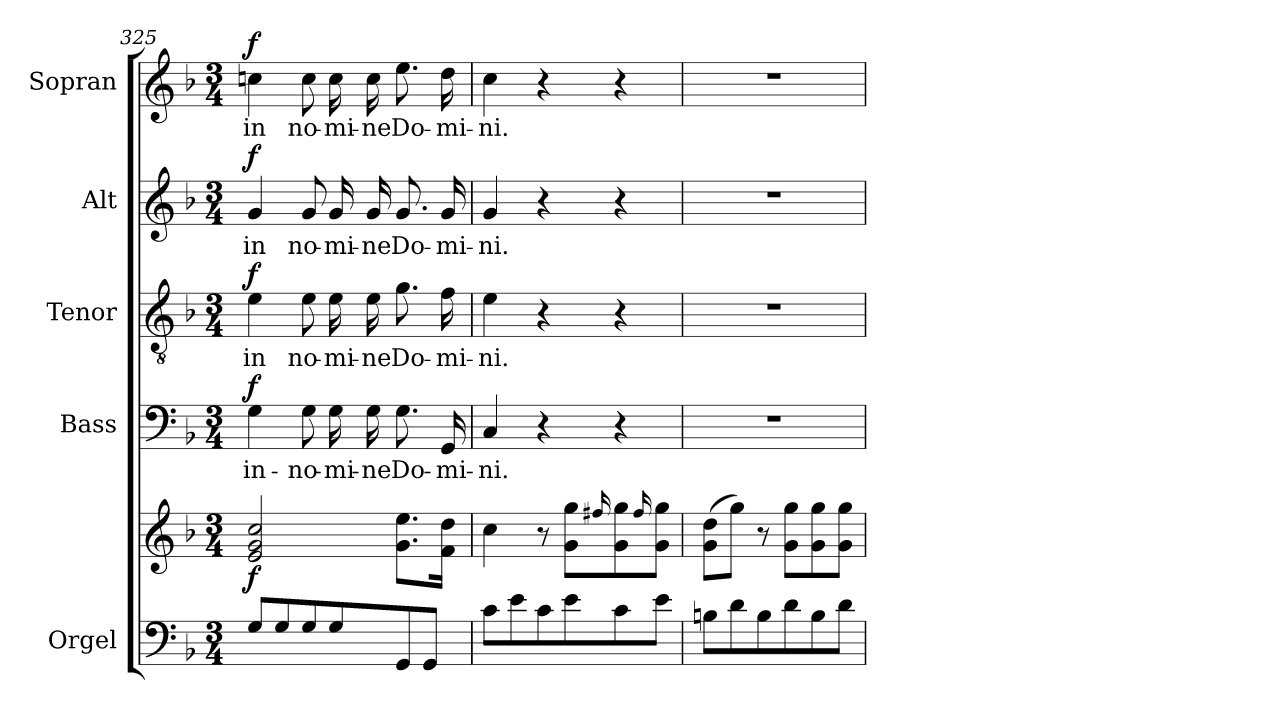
**kern	**kern	**dynam	**kern	**text	**dynam	**kern	**text	**dynam	**kern	**text	**dynam	**kern	**text	**dynam
*part5	*part5	*part5	*part4	*part4	*part4	*part3	*part3	*part3	*part2	*part2	*part2	*part1	*part1	*part1
*staff6	*staff5	*staff5/6	*staff4	*staff4	*staff4	*staff3	*staff3	*staff3	*staff2	*staff2	*staff2	*staff1	*staff1	*staff1
*I"Orgel	*	*	*I"Bass	*	*	*I"Tenor	*	*	*I"Alt	*	*	*I"Sopran	*	*
*I'Org.	*	*	*I'B.	*	*	*I'T.	*	*	*I'A.	*	*	*I'S.	*	*
!!LO:LB:g=z
*clefF4	*clefG2	*	*clefF4	*	*	*clefGv2	*	*	*clefG2	*	*	*clefG2	*	*
*k[b-]	*k[b-]	*	*k[b-]	*	*	*k[b-]	*	*	*k[b-]	*	*	*k[b-]	*	*
*F:	*F:	*	*F:	*	*	*F:	*	*	*F:	*	*	*F:	*	*
*M3/4	*M3/4	*	*M3/4	*	*	*M3/4	*	*	*M3/4	*	*	*M3/4	*	*
=325	=325	=325	=325	=325	=325	=325	=325	=325	=325	=325	=325	=325	=325	=325
!	!	!LO:DY:b	!	!LO:LY:b	!LO:DY:a	!	!LO:LY:b	!LO:DY:a	!	!LO:LY:b	!LO:DY:a	!	!LO:LY:b	!LO:DY:a
8G/L	2e/ 2g/ 2cc/	f	4G\	in-	f	4e\	in	f	4g/	in	f	4ccn\	in	f
8G/	.	.	.	.	.	.	.	.	.	.	.	.	.	.
!	!	!	!	!LO:LY:b	!	!	!LO:LY:b	!	!	!LO:LY:b	!	!	!LO:LY:b	!
8G/	.	.	8G\	-no-	.	8e\	no-	.	8g/	no-	.	8cc\	no-	.
!	!	!	!	!LO:LY:b	!	!	!LO:LY:b	!	!	!LO:LY:b	!	!	!LO:LY:b	!
8G/	.	.	16G\	-mi-	.	16e\	-mi-	.	16g/	-mi-	.	16cc\	-mi-	.
!	!	!	!	!LO:LY:b	!	!	!LO:LY:b	!	!	!LO:LY:b	!	!	!LO:LY:b	!
.	.	.	16G\	-ne	.	16e\	-ne	.	16g/	-ne	.	16cc\	-ne	.
!	!	!	!	!LO:LY:b	!	!	!LO:LY:b	!	!	!LO:LY:b	!	!	!LO:LY:b	!
8GG/	8.g\ 8.ee\L	.	8.G\	Do-	.	8.g\	Do-	.	8.g/	Do-	.	8.ee\	Do-	.
8GG/J	.	.	.	.	.	.	.	.	.	.	.	.	.	.
!	!	!	!	!LO:LY:b	!	!	!LO:LY:b	!	!	!LO:LY:b	!	!	!LO:LY:b	!
.	16f\ 16dd\Jk	.	16GG/	-mi-	.	16f\	-mi-	.	16g/	-mi-	.	16dd\	-mi-	.
=326	=326	=326	=326	=326	=326	=326	=326	=326	=326	=326	=326	=326	=326	=326
!	!	!	!	!LO:LY:b	!	!	!LO:LY:b	!	!	!LO:LY:b	!	!	!LO:LY:b	!
8c\L	4cc\	.	4C/	-ni.	.	4e\	-ni.	.	4g/	-ni.	.	4cc\	-ni.	.
8e\	.	.	.	.	.	.	.	.	.	.	.	.	.	.
8c\	8r	.	4r	.	.	4r	.	.	4r	.	.	4r	.	.
8e\	8g\ 8gg\L	.	.	.	.	.	.	.	.	.	.	.	.	.
.	16qqff#X/	.	.	.	.	.	.	.	.	.	.	.	.	.
8c\	8g\ 8gg\	.	4r	.	.	4r	.	.	4r	.	.	4r	.	.
.	16qqff#/	.	.	.	.	.	.	.	.	.	.	.	.	.
8e\J	8g\ 8gg\J	.	.	.	.	.	.	.	.	.	.	.	.	.
=327	=327	=327	=327	=327	=327	=327	=327	=327	=327	=327	=327	=327	=327	=327
8Bn\L	(>8g\ 8dd\L	.	2.r	.	.	2.r	.	.	2.r	.	.	2.r	.	.
8d\	8gg\J)	.	.	.	.	.	.	.	.	.	.	.	.	.
8B\	8r	.	.	.	.	.	.	.	.	.	.	.	.	.
8d\	8g\ 8gg\L	.	.	.	.	.	.	.	.	.	.	.	.	.
8B\	8g\ 8gg\	.	.	.	.	.	.	.	.	.	.	.	.	.
8d\J	8g\ 8gg\J	.	.	.	.	.	.	.	.	.	.	.	.	.
=	=	=	=	=	=	=	=	=	=	=	=	=	=	=
*-	*-	*-	*-	*-	*-	*-	*-	*-	*-	*-	*-	*-	*-	*-
